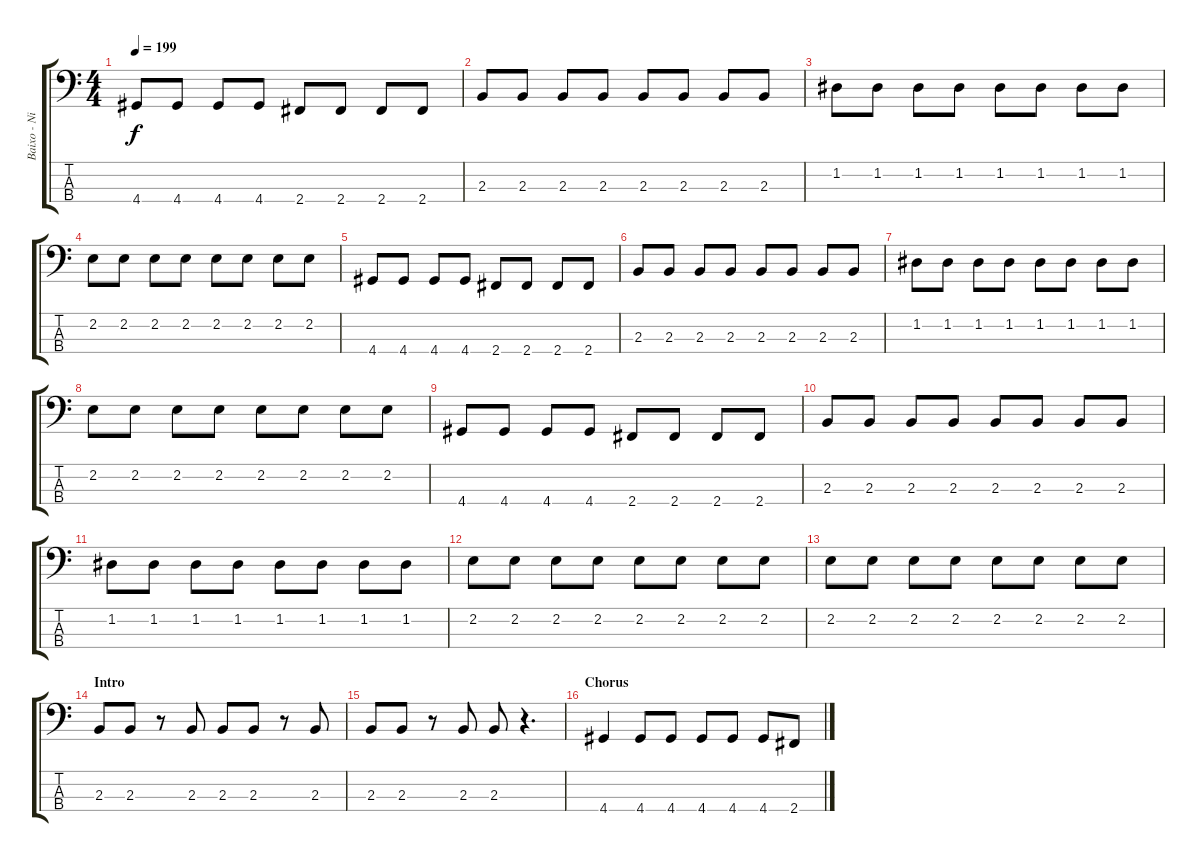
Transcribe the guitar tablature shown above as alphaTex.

\track ("Baixo - Nikola" "Baixo - Ni") {instrument electricbasspick}
\staff {score tabs}
\tuning (G2 D2 A1 E1) {hide}
\ts (4 4)
\tempo 199
\clef f4
\ks c
4.4.8{dy f} 4.4.8 4.4.8 4.4.8 2.4.8 2.4.8 2.4.8 2.4.8 |
2.3.8 2.3.8 2.3.8 2.3.8 2.3.8 2.3.8 2.3.8 2.3.8 |
1.2.8 1.2.8 1.2.8 1.2.8 1.2.8 1.2.8 1.2.8 1.2.8 |
2.2.8 2.2.8 2.2.8 2.2.8 2.2.8 2.2.8 2.2.8 2.2.8 |
4.4.8 4.4.8 4.4.8 4.4.8 2.4.8 2.4.8 2.4.8 2.4.8 |
2.3.8 2.3.8 2.3.8 2.3.8 2.3.8 2.3.8 2.3.8 2.3.8 |
1.2.8 1.2.8 1.2.8 1.2.8 1.2.8 1.2.8 1.2.8 1.2.8 |
2.2.8 2.2.8 2.2.8 2.2.8 2.2.8 2.2.8 2.2.8 2.2.8 |
4.4.8 4.4.8 4.4.8 4.4.8 2.4.8 2.4.8 2.4.8 2.4.8 |
2.3.8 2.3.8 2.3.8 2.3.8 2.3.8 2.3.8 2.3.8 2.3.8 |
1.2.8 1.2.8 1.2.8 1.2.8 1.2.8 1.2.8 1.2.8 1.2.8 |
2.2.8 2.2.8 2.2.8 2.2.8 2.2.8 2.2.8 2.2.8 2.2.8 |
2.2.8 2.2.8 2.2.8 2.2.8 2.2.8 2.2.8 2.2.8 2.2.8 |
\section ("" "Intro")
2.3.8 2.3.8 r.8 2.3.8 2.3.8 2.3.8 r.8 2.3.8 |
2.3.8 2.3.8 r.8 2.3.8 2.3.8 r.4{d} |
\section ("" "Chorus")
4.4.4 4.4.8 4.4.8 4.4.8 4.4.8 4.4.8 2.4.8
